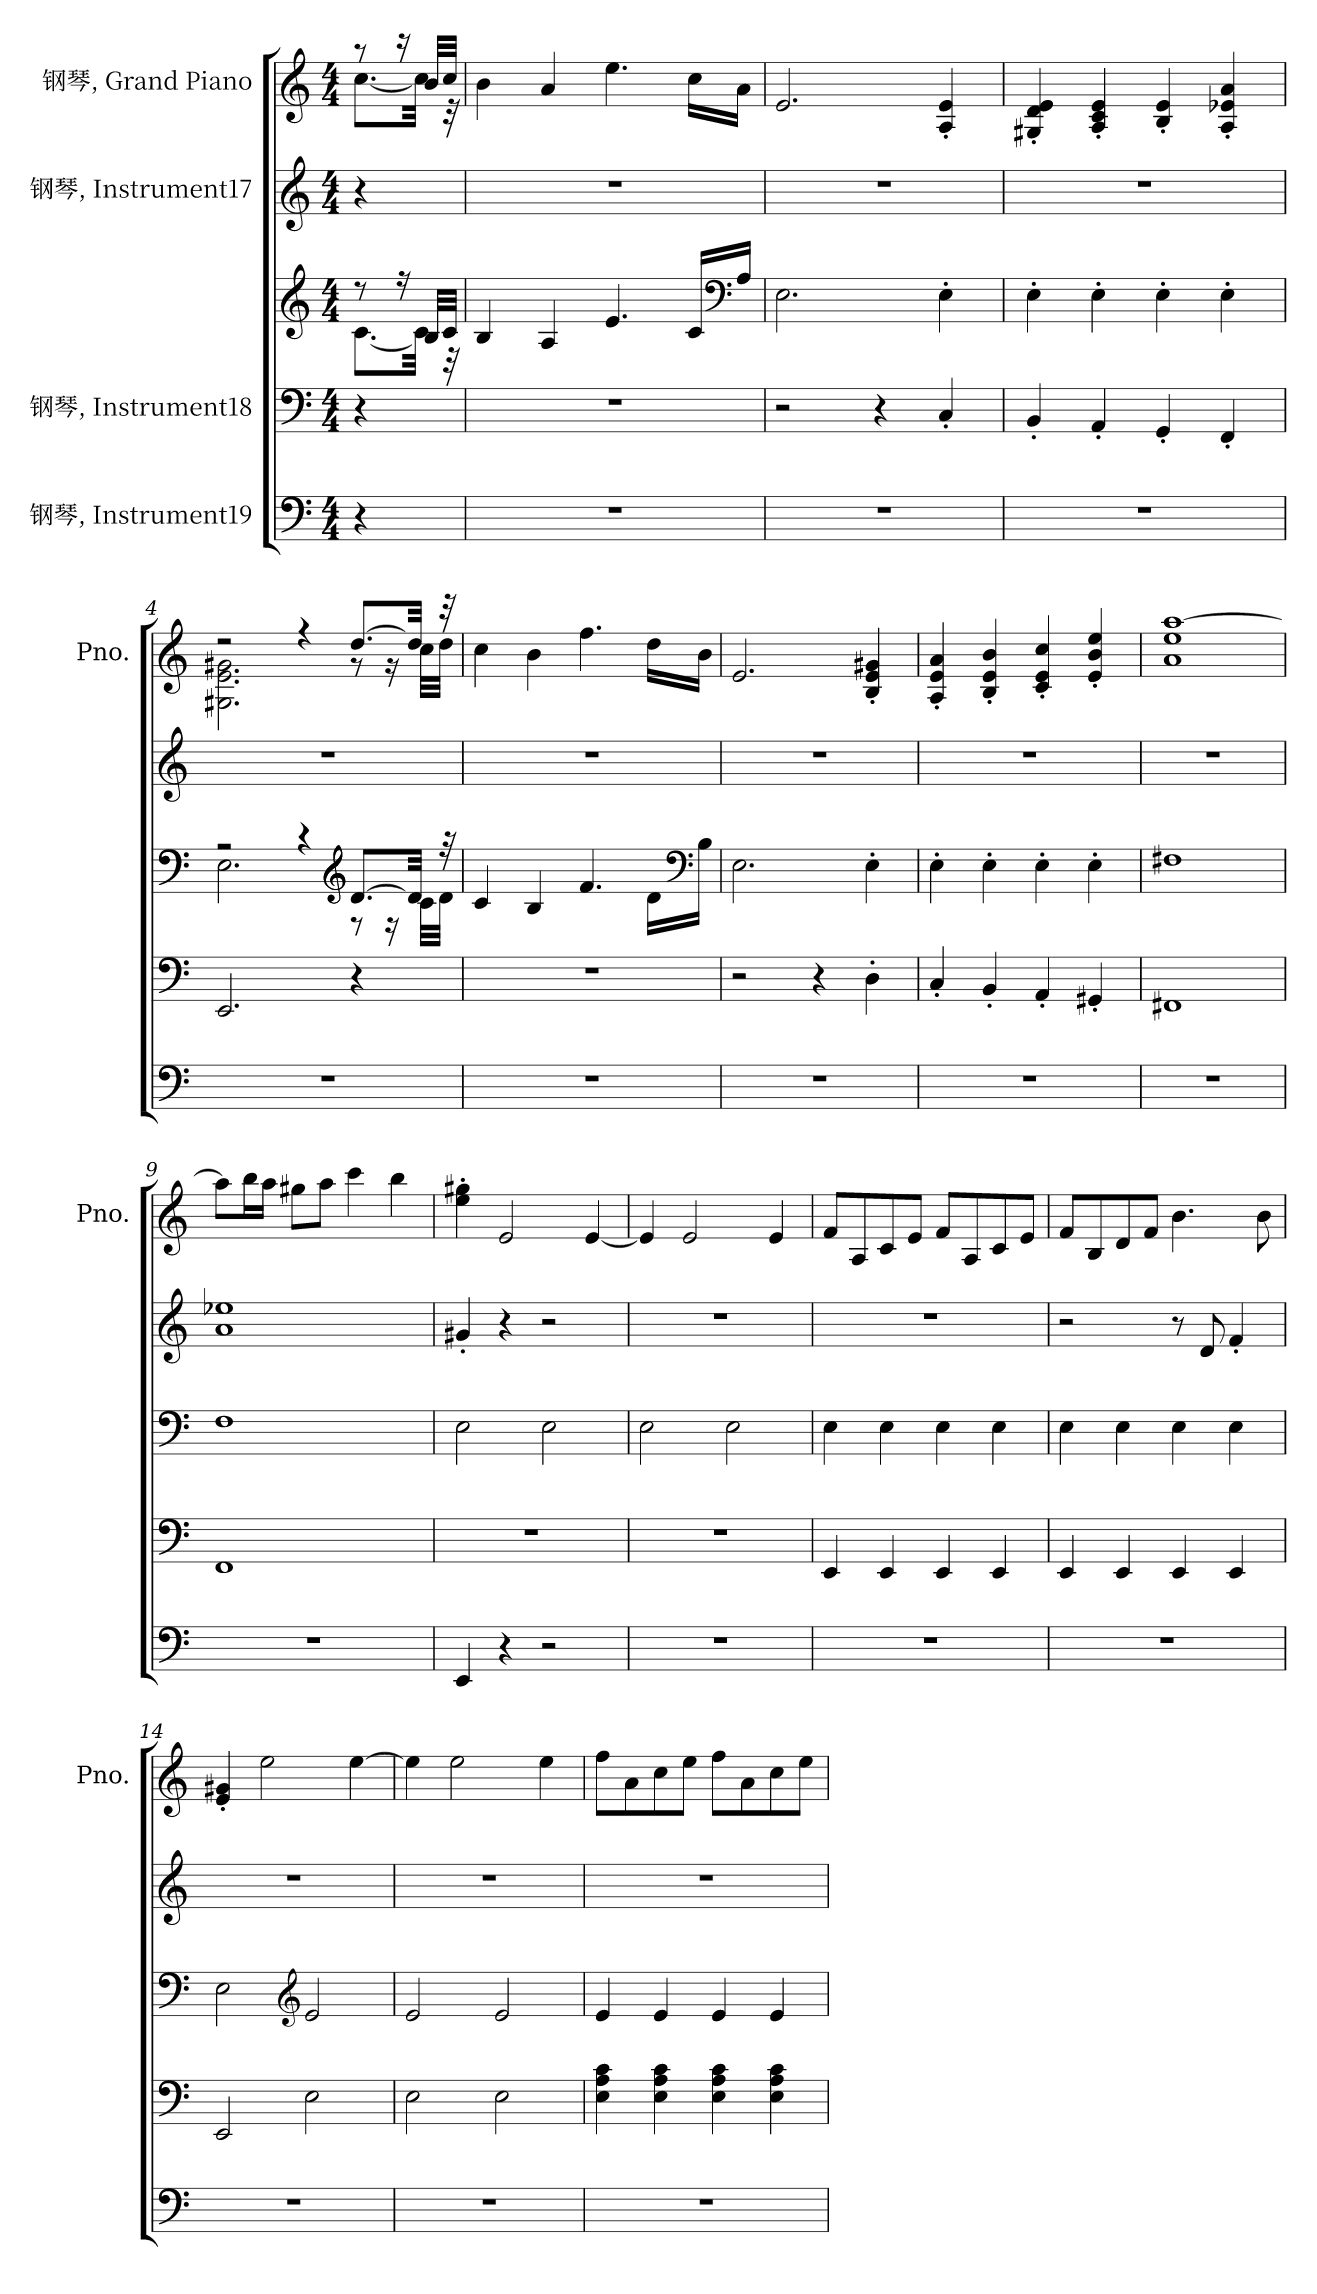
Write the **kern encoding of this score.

**kern	**kern	**kern	**kern	**kern
*part4	*part3	*part3	*part2	*part1
*staff5	*staff4	*staff3	*staff2	*staff1
*I"钢琴, Instrument19	*I"钢琴, Instrument18	*	*I"钢琴, Instrument17	*I"钢琴, Grand Piano
*	*	*	*	*I'Pno.
*clefF4	*clefF4	*clefG2	*clefG2	*clefG2
*k[]	*k[]	*k[]	*k[]	*k[]
*M4/4	*M4/4	*M4/4	*M4/4	*M4/4
*MM192	*MM192	*MM192	*MM192	*MM192
=	=	=	=	=
*	*	*^	*	*^
4r	4r	8r	[8.c\L	4r	8r	[8.cc\L
.	.	16r	.	.	16r	.
.	.	32B/LLL	32c\Jkk]	.	32b/LLL	32cc\Jkk]
.	.	32c/JJJ	32r	.	32cc/JJJ	32r
*	*	*v	*v	*	*v	*v
=1	=1	=1	=1	=1
1r	1r	4B/	1r	4b\
.	.	4A/	.	4a/
.	.	4.e/	.	4.ee\
.	.	16c/LL	.	16cc\LL
*	*	*clefF4	*	*
.	.	16A/JJ	.	16a\JJ
=2	=2	=2	=2	=2
1r	2r	2.E\	1r	2.e/
.	4r	.	.	.
.	4C'/	4E'\	.	4A/' 4e/'
!!LO:LB:g=z
=3	=3	=3	=3	=3
1r	4BB'/	4E'\	1r	4G#X/' 4d/' 4e/'
*	*	*	*	*MM176
.	4AA'/	4E'\	.	4A/' 4c/' 4e/'
*	*	*	*	*MM160
.	4GG'/	4E'\	.	4B/' 4e/'
*	*	*	*	*MM144
.	4FF'/	4E'\	.	4A/' 4e-X/' 4a/'
=4	=4	=4	=4	=4
*	*	*	*	*MM184
*	*	*^	*	*^
1r	2.EE/	2r	2.E\	1r	2r	2.G#X\ 2.e\ 2.g#X\
.	.	4r	.	.	4r	.
*	*	*clefG2	*	*	*	*
.	4r	[8.d/L	8r	.	[8.dd/L	8r
.	.	.	16r	.	.	16r
.	.	32d/Jkk]	32c\LLL	.	32dd/Jkk]	32cc\LLL
.	.	32r	32d\JJJ	.	32r	32dd\JJJ
*	*	*v	*v	*	*v	*v
=5	=5	=5	=5	=5
1r	1r	4c/	1r	4cc\
.	.	4B/	.	4b\
.	.	4.f/	.	4.ff\
.	.	16d\LL	.	16dd\LL
*	*	*clefF4	*	*
.	.	16B\JJ	.	16b\JJ
=6	=6	=6	=6	=6
1r	2r	2.E\	1r	2.e/
.	4r	.	.	.
.	4D'\	4E'\	.	4B/' 4e/' 4g#X/'
=7	=7	=7	=7	=7
1r	4C'/	4E'\	1r	4A/' 4e/' 4a/'
*	*	*	*	*MM168
.	4BB'/	4E'\	.	4B/' 4e/' 4b/'
*	*	*	*	*MM152
.	4AA'/	4E'\	.	4c/' 4e/' 4cc/'
*	*	*	*	*MM136
.	4GG#X'/	4E'\	.	4e/' 4b/' 4ee/'
=8	=8	=8	=8	=8
*	*	*	*	*MM120
*	*	*	*	*^
1r	1FF#X	1F#X	1r	[1aa	1a 1ee
*	*	*	*	*v	*v
!!LO:PB:g=z
=9	=9	=9	=9	=9
1r	1FF	1F	1a 1ee-X	8aa\L]
.	.	.	.	16bb\L
.	.	.	.	16aa\JJ
.	.	.	.	8gg#X\L
.	.	.	.	8aa\J
.	.	.	.	4ccc\
.	.	.	.	4bb\
=10	=10	=10	=10	=10
*	*	*	*	*MM192
4EE/	1r	2E\	4g#X'/	4ee\' 4gg#X\'
4r	.	.	4r	2e/
2r	.	2E\	2r	.
.	.	.	.	[4e/
=11	=11	=11	=11	=11
1r	1r	2E\	1r	4e/]
.	.	.	.	2e/
.	.	2E\	.	.
.	.	.	.	4e/
=12	=12	=12	=12	=12
1r	4EE/	4E\	1r	8f/L
.	.	.	.	8A/
.	4EE/	4E\	.	8c/
.	.	.	.	8e/J
.	4EE/	4E\	.	8f/L
.	.	.	.	8A/
.	4EE/	4E\	.	8c/
.	.	.	.	8e/J
=13	=13	=13	=13	=13
1r	4EE/	4E\	2r	8f/L
.	.	.	.	8B/
.	4EE/	4E\	.	8d/
.	.	.	.	8f/J
.	4EE/	4E\	8r	4.b\
.	.	.	8d/	.
.	4EE/	4E\	4f'/	.
.	.	.	.	8b\
=14	=14	=14	=14	=14
1r	2EE/	2E\	1r	4e/' 4g#X/'
.	.	.	.	2ee\
*	*	*clefG2	*	*
.	2E\	2e/	.	.
.	.	.	.	[4ee\
!!LO:LB:g=z
=15	=15	=15	=15	=15
1r	2E\	2e/	1r	4ee\]
.	.	.	.	2ee\
.	2E\	2e/	.	.
.	.	.	.	4ee\
=16	=16	=16	=16	=16
1r	4E\ 4A\ 4c\	4e/	1r	8ff\L
.	.	.	.	8a\
.	4E\ 4A\ 4c\	4e/	.	8cc\
.	.	.	.	8ee\J
.	4E\ 4A\ 4c\	4e/	.	8ff\L
.	.	.	.	8a\
.	4E\ 4A\ 4c\	4e/	.	8cc\
.	.	.	.	8ee\J
=	=	=	=	=
*-	*-	*-	*-	*-
